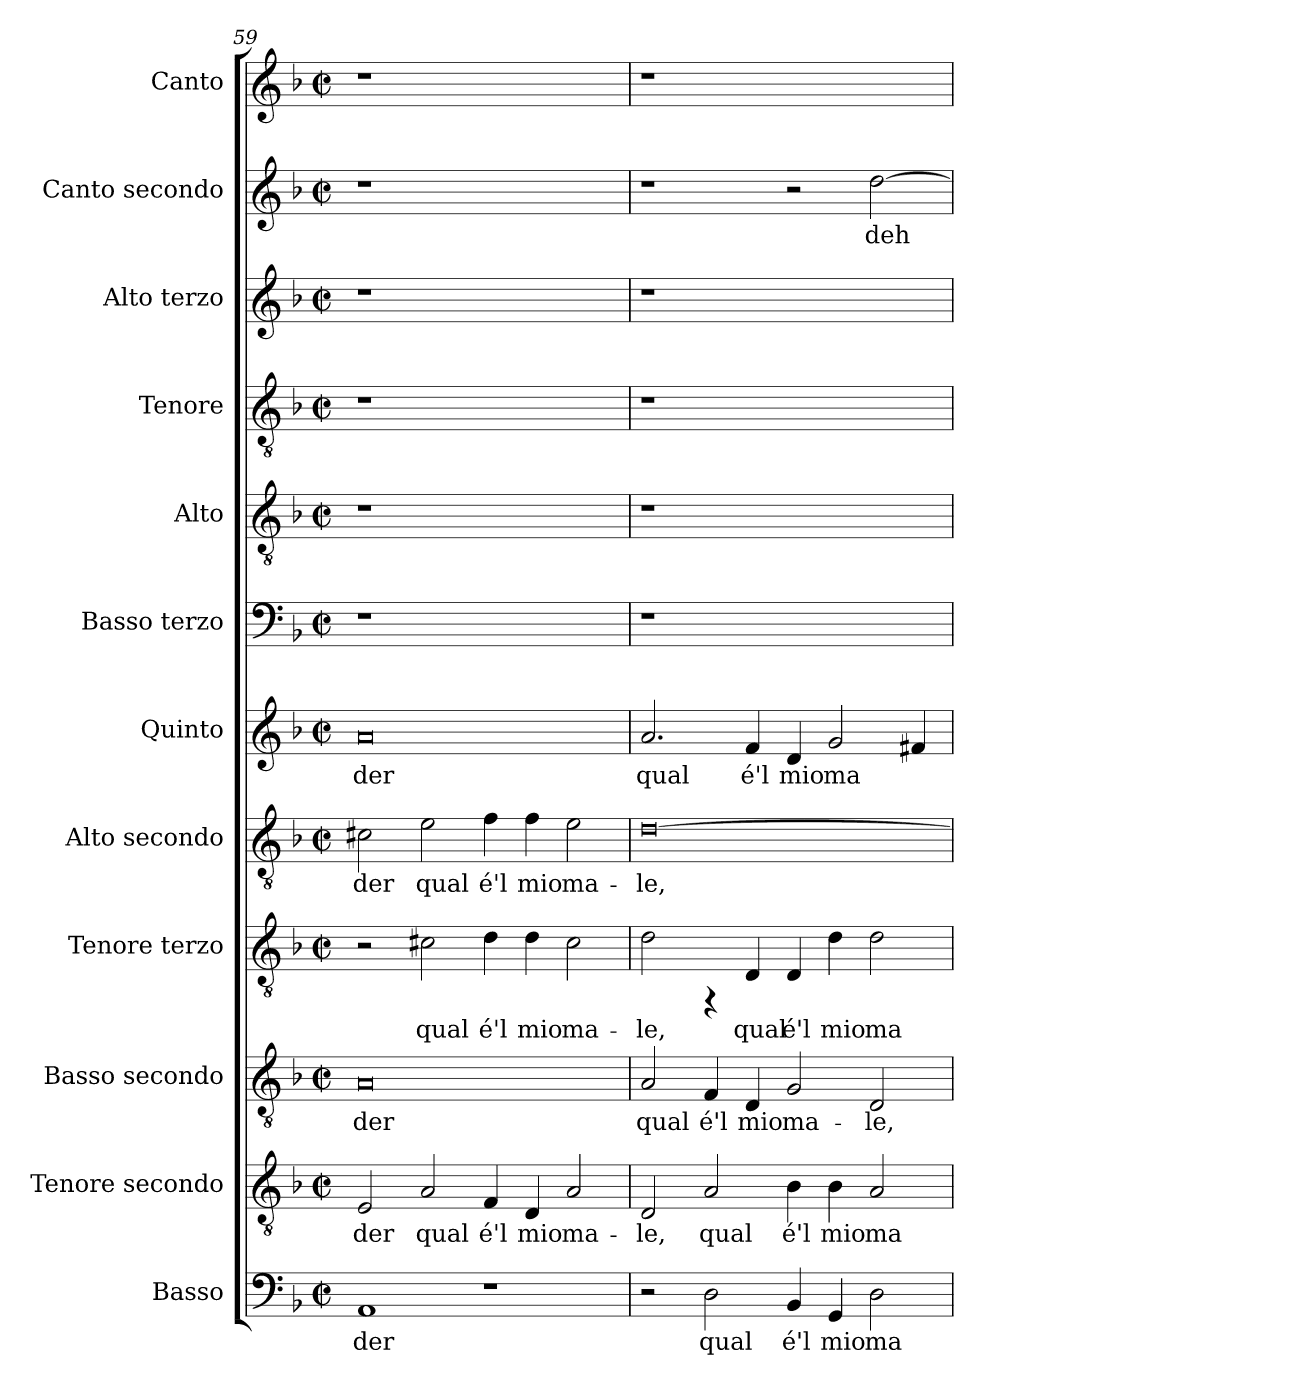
**kern	**text	**kern	**text	**kern	**text	**kern	**text	**kern	**text	**kern	**text	**kern	**kern	**kern	**kern	**kern	**text	**kern
*part12	*part12	*part11	*part11	*part10	*part10	*part9	*part9	*part8	*part8	*part7	*part7	*part6	*part5	*part4	*part3	*part2	*part2	*part1
*staff12	*staff12	*staff11	*staff11	*staff10	*staff10	*staff9	*staff9	*staff8	*staff8	*staff7	*staff7	*staff6	*staff5	*staff4	*staff3	*staff2	*staff2	*staff1
*I"Basso	*	*I"Tenore secondo	*	*I"Basso secondo	*	*I"Tenore terzo	*	*I"Alto secondo	*	*I"Quinto	*	*I"Basso terzo	*I"Alto	*I"Tenore	*I"Alto terzo	*I"Canto secondo	*	*I"Canto
*	*	*	*	*	*	*	*	*	*	*I'Q	*	*	*	*	*	*	*	*
*clefF4	*	*clefGv2	*	*clefGv2	*	*clefGv2	*	*clefGv2	*	*clefG2	*	*clefF4	*clefGv2	*clefGv2	*clefG2	*clefG2	*	*clefG2
*k[b-]	*	*k[b-]	*	*k[b-]	*	*k[b-]	*	*k[b-]	*	*k[b-]	*	*k[b-]	*k[b-]	*k[b-]	*k[b-]	*k[b-]	*	*k[b-]
*F:	*	*F:	*	*F:	*	*F:	*	*F:	*	*F:	*	*F:	*F:	*F:	*F:	*F:	*	*F:
*M2/2	*	*M2/2	*	*M2/2	*	*M2/2	*	*M2/2	*	*M2/2	*	*M2/2	*M2/2	*M2/2	*M2/2	*M2/2	*	*M2/2
*met(c|)	*	*met(c|)	*	*met(c|)	*	*met(c|)	*	*met(c|)	*	*met(c|)	*	*met(c|)	*met(c|)	*met(c|)	*met(c|)	*met(c|)	*	*met(c|)
=59	=59	=59	=59	=59	=59	=59	=59	=59	=59	=59	=59	=59	=59	=59	=59	=59	=59	=59
!	!LO:LY:b:cj	!	!LO:LY:b:cj	!	!LO:LY:b:cj	!	!	!	!LO:LY:b:cj	!	!LO:LY:b:cj	!	!	!	!	!	!	!
1AA	-der	2E/	-der	0A	-der	2r	.	2c#X\	-der	0a	-der	1r	1r	1r	1r	1r	.	1r
!	!	!	!LO:LY:b:cj	!	!	!	!LO:LY:b:cj	!	!LO:LY:b:cj	!	!	!	!	!	!	!	!	!
.	.	2A/	qual	.	.	2c#X\	qual	2e\	qual	.	.	.	.	.	.	.	.	.
!	!	!	!LO:LY:b:cj	!	!	!	!LO:LY:b:cj	!	!LO:LY:b:cj	!	!	!	!	!	!	!	!	!
1r	.	4F/	é'l	.	.	4d\	é'l	4f\	é'l	.	.	1ryy	1ryy	1ryy	1ryy	1ryy	.	1ryy
!	!	!	!LO:LY:b:cj	!	!	!	!LO:LY:b:cj	!	!LO:LY:b:cj	!	!	!	!	!	!	!	!	!
.	.	4D/	mio	.	.	4d\	mio	4f\	mio	.	.	.	.	.	.	.	.	.
!	!	!	!LO:LY:b:cj	!	!	!	!LO:LY:b:cj	!	!LO:LY:b:cj	!	!	!	!	!	!	!	!	!
.	.	2A/	ma-	.	.	2c#\	ma-	2e\	ma-	.	.	.	.	.	.	.	.	.
=60	=60	=60	=60	=60	=60	=60	=60	=60	=60	=60	=60	=60	=60	=60	=60	=60	=60	=60
!	!	!	!LO:LY:b:cj	!	!LO:LY:b:cj	!	!LO:LY:b:cj	!	!LO:LY:b:cj	!	!LO:LY:b:cj	!	!	!	!	!	!	!
2r	.	2D/	-le,	2A/	qual	2d\	-le,	[>0d	-le,	2.a/	qual	1r	1r	1r	1r	1r	.	1r
!	!LO:LY:b:cj	!	!LO:LY:b:cj	!	!LO:LY:b:cj	!	!	!	!	!	!	!	!	!	!	!	!	!
2D\	qual	2A/	qual	4F/	é'l	4rFF	.	.	.	.	.	.	.	.	.	.	.	.
!	!	!	!	!	!LO:LY:b:cj	!	!LO:LY:b:cj	!	!	!	!LO:LY:b:cj	!	!	!	!	!	!	!
.	.	.	.	4D/	mio	4D/	qual	.	.	4f/	é'l	.	.	.	.	.	.	.
!	!LO:LY:b:cj	!	!LO:LY:b:cj	!	!LO:LY:b:cj	!	!LO:LY:b:cj	!	!	!	!LO:LY:b:cj	!	!	!	!	!	!	!
4BB-/	é'l	4B-\	é'l	2G/	ma-	4D/	é'l	.	.	4d/	mio	1ryy	1ryy	1ryy	1ryy	2r	.	1ryy
!	!LO:LY:b:cj	!	!LO:LY:b:cj	!	!	!	!LO:LY:b:cj	!	!	!	!LO:LY:b:cj	!	!	!	!	!	!	!
4GG/	mio	4B-\	mio	.	.	4d\	mio	.	.	2g/	ma-	.	.	.	.	.	.	.
!	!LO:LY:b:cj	!	!LO:LY:b:cj	!	!LO:LY:b:cj	!	!LO:LY:b:cj	!	!	!	!	!	!	!	!	!	!LO:LY:b:rj	!
2D\	ma-	2A/	ma-	2D/	-le,	2d\	ma-	.	.	.	.	.	.	.	.	[>2dd\	deh	.
!	!	!	!	!	!	!	!	!	!	!	!LO:LY:b:cj	!	!	!	!	!	!	!
.	.	.	.	.	.	.	.	.	.	4f#X/	--	.	.	.	.	.	.	.
=	=	=	=	=	=	=	=	=	=	=	=	=	=	=	=	=	=	=
*-	*-	*-	*-	*-	*-	*-	*-	*-	*-	*-	*-	*-	*-	*-	*-	*-	*-	*-
